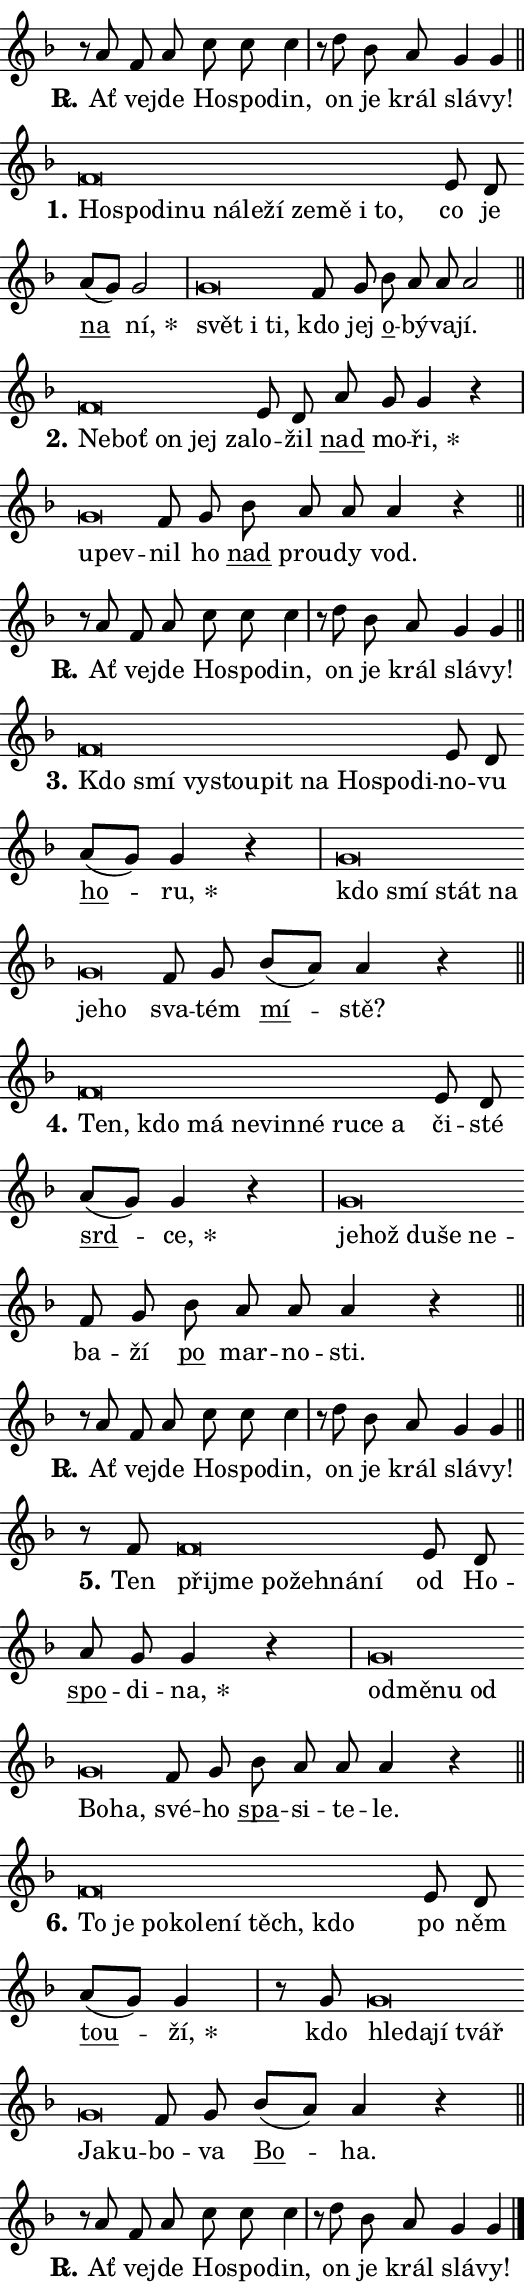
\version "2.24.0"
\header { tagline = "" }
\paper {
  indent = 0\cm
  top-margin = 0\cm
  right-margin = 0.13\cm % to fit lyric hyphens
  bottom-margin = 0\cm
  left-margin = 0\cm
  paper-width = 9\cm
  page-breaking = #ly:one-page-breaking
  system-system-spacing.basic-distance = #11
  score-system-spacing.basic-distance = #11
  ragged-last = ##f
}


%% Author: Thomas Morley
%% https://lists.gnu.org/archive/html/lilypond-user/2020-05/msg00002.html
#(define (line-position grob)
"Returns position of @var[grob} in current system:
   @code{'start}, if at first time-step
   @code{'end}, if at last time-step
   @code{'middle} otherwise
"
  (let* ((col (ly:item-get-column grob))
         (ln (ly:grob-object col 'left-neighbor))
         (rn (ly:grob-object col 'right-neighbor))
         (col-to-check-left (if (ly:grob? ln) ln col))
         (col-to-check-right (if (ly:grob? rn) rn col))
         (break-dir-left
           (and
             (ly:grob-property col-to-check-left 'non-musical #f)
             (ly:item-break-dir col-to-check-left)))
         (break-dir-right
           (and
             (ly:grob-property col-to-check-right 'non-musical #f)
             (ly:item-break-dir col-to-check-right))))
        (cond ((eqv? 1 break-dir-left) 'start)
              ((eqv? -1 break-dir-right) 'end)
              (else 'middle))))

#(define (tranparent-at-line-position vctor)
  (lambda (grob)
  "Relying on @code{line-position} select the relevant enry from @var{vctor}.
Used to determine transparency,"
    (case (line-position grob)
      ((end) (not (vector-ref vctor 0)))
      ((middle) (not (vector-ref vctor 1)))
      ((start) (not (vector-ref vctor 2))))))

noteHeadBreakVisibility =
#(define-music-function (break-visibility)(vector?)
"Makes @code{NoteHead}s transparent relying on @var{break-visibility}"
#{
  \override NoteHead.transparent =
    #(tranparent-at-line-position break-visibility)
#})

#(define delete-ledgers-for-transparent-note-heads
  (lambda (grob)
    "Reads whether a @code{NoteHead} is transparent.
If so this @code{NoteHead} is removed from @code{'note-heads} from
@var{grob}, which is supposed to be @code{LedgerLineSpanner}.
As a result ledgers are not printed for this @code{NoteHead}"
    (let* ((nhds-array (ly:grob-object grob 'note-heads))
           (nhds-list
             (if (ly:grob-array? nhds-array)
                 (ly:grob-array->list nhds-array)
                 '()))
           ;; Relies on the transparent-property being done before
           ;; Staff.LedgerLineSpanner.after-line-breaking is executed.
           ;; This is fragile ...
           (to-keep
             (remove
               (lambda (nhd)
                 (ly:grob-property nhd 'transparent #f))
               nhds-list)))
      ;; TODO find a better method to iterate over grob-arrays, similiar
      ;; to filter/remove etc for lists
      ;; For now rebuilt from scratch
      (set! (ly:grob-object grob 'note-heads)  '())
      (for-each
        (lambda (nhd)
          (ly:pointer-group-interface::add-grob grob 'note-heads nhd))
        to-keep))))

squashNotes = {
  \override NoteHead.X-extent = #'(-0.2 . 0.2)
  \override NoteHead.Y-extent = #'(-0.75 . 0)
  \override NoteHead.stencil =
    #(lambda (grob)
       (let ((pos (ly:grob-property grob 'staff-position)))
         (begin
           (if (< pos -7) (display "ERROR: Lower brevis then expected\n") (display ""))
           (if (<= pos -6) ly:text-interface::print ly:note-head::print))))
}
unSquashNotes = {
  \revert NoteHead.X-extent
  \revert NoteHead.Y-extent
  \revert NoteHead.stencil
}

hideNotes = \noteHeadBreakVisibility #begin-of-line-visible
unHideNotes = \noteHeadBreakVisibility #all-visible

% work-around for resetting accidentals
% https://lilypond.org/doc/v2.23/Documentation/notation/displaying-rhythms#unmetered-music
cadenzaMeasure = {
  \cadenzaOff
  \partial 1024 s1024
  \cadenzaOn
}

#(define-markup-command (accent layout props text) (markup?)
  "Underline accented syllable"
  (interpret-markup layout props
    #{\markup \override #'(offset . 4.3) \underline { #text }#}))

responsum = \markup \concat {
  "R" \hspace #-1.05 \path #0.1 #'((moveto 0 0.07) (lineto 0.9 0.8)) \hspace #0.05 "."
}

spaceSize = #0.6828661417322834 % exact space size for TeX Gyre Schola

\layout {
  \context {
    \Staff
    \remove "Time_signature_engraver"
    \override LedgerLineSpanner.after-line-breaking = #delete-ledgers-for-transparent-note-heads
  }
  \context {
    \Lyrics {
      \override LyricSpace.minimum-distance = \spaceSize
      \override LyricText.font-name = #"TeX Gyre Schola"
      \override LyricText.font-size = 1
      \override StanzaNumber.font-name = #"TeX Gyre Schola Bold"
      \override StanzaNumber.font-size = 1
    }
  }
  \context {
    \Score 
    \override NoteHead.text =
      #(lambda (grob) 
        (let ((pos (ly:grob-property grob 'staff-position)))
          #{\markup {
            \combine
              \halign #-0.55 \raise #(if (= pos -6) 0 0.5) \override #'(thickness . 2) \draw-line #'(3.2 . 0)
              \musicglyph "noteheads.sM1"
          }#}))
  }
}

% magnetic-lyrics.ily
%
%   written by
%     Jean Abou Samra <jean@abou-samra.fr>
%     Werner Lemberg <wl@gnu.org>
%
%   adapted by
%     Jiri Hon <jiri.hon@gmail.com>
%
% Version 2022-Apr-15

% https://www.mail-archive.com/lilypond-user@gnu.org/msg149350.html

#(define (Left_hyphen_pointer_engraver context)
   "Collect syllable-hyphen-syllable occurrences in lyrics and store
them in properties.  This engraver only looks to the left.  For
example, if the lyrics input is @code{foo -- bar}, it does the
following.

@itemize @bullet
@item
Set the @code{text} property of the @code{LyricHyphen} grob between
@q{foo} and @q{bar} to @code{foo}.

@item
Set the @code{left-hyphen} property of the @code{LyricText} grob with
text @q{foo} to the @code{LyricHyphen} grob between @q{foo} and
@q{bar}.
@end itemize

Use this auxiliary engraver in combination with the
@code{lyric-@/text::@/apply-@/magnetic-@/offset!} hook."
   (let ((hyphen #f)
         (text #f))
     (make-engraver
      (acknowledgers
       ((lyric-syllable-interface engraver grob source-engraver)
        (set! text grob)))
      (end-acknowledgers
       ((lyric-hyphen-interface engraver grob source-engraver)
        ;(when (not (grob::has-interface grob 'lyric-space-interface))
          (set! hyphen grob)));)
      ((stop-translation-timestep engraver)
       (when (and text hyphen)
         (ly:grob-set-object! text 'left-hyphen hyphen))
       (set! text #f)
       (set! hyphen #f)))))

#(define (lyric-text::apply-magnetic-offset! grob)
   "If the space between two syllables is less than the value in
property @code{LyricText@/.details@/.squash-threshold}, move the right
syllable to the left so that it gets concatenated with the left
syllable.

Use this function as a hook for
@code{LyricText@/.after-@/line-@/breaking} if the
@code{Left_@/hyphen_@/pointer_@/engraver} is active."
   (let ((hyphen (ly:grob-object grob 'left-hyphen #f)))
     (when hyphen
       (let ((left-text (ly:spanner-bound hyphen LEFT)))
         (when (grob::has-interface left-text 'lyric-syllable-interface)
           (let* ((common (ly:grob-common-refpoint grob left-text X))
                  (this-x-ext (ly:grob-extent grob common X))
                  (left-x-ext
                   (begin
                     ;; Trigger magnetism for left-text.
                     (ly:grob-property left-text 'after-line-breaking)
                     (ly:grob-extent left-text common X)))
                  ;; `delta` is the gap width between two syllables.
                  (delta (- (interval-start this-x-ext)
                            (interval-end left-x-ext)))
                  (details (ly:grob-property grob 'details))
                  (threshold (assoc-get 'squash-threshold details 0.2)))
             (when (< delta threshold)
               (let* (;; We have to manipulate the input text so that
                      ;; ligatures crossing syllable boundaries are not
                      ;; disabled.  For languages based on the Latin
                      ;; script this is essentially a beautification.
                      ;; However, for non-Western scripts it can be a
                      ;; necessity.
                      (lt (ly:grob-property left-text 'text))
                      (rt (ly:grob-property grob 'text))
                      (is-space (grob::has-interface hyphen 'lyric-space-interface))
                      (space (if is-space " " ""))
                      (extra-delta (if is-space spaceSize 0))
                      ;; Append new syllable.
                      (ltrt-space (if (and (string? lt) (string? rt))
                                (string-append lt space rt)
                                (make-concat-markup (list lt space rt))))
                      ;; Right-align `ltrt` to the right side.
                      (ltrt-space-markup (grob-interpret-markup
                               grob
                               (make-translate-markup
                                (cons (interval-length this-x-ext) 0)
                                (make-right-align-markup ltrt-space)))))
                 (begin
                   ;; Don't print `left-text`.
                   (ly:grob-set-property! left-text 'stencil #f)
                   ;; Set text and stencil (which holds all collected
                   ;; syllables so far) and shift it to the left.
                   (ly:grob-set-property! grob 'text ltrt-space)
                   (ly:grob-set-property! grob 'stencil ltrt-space-markup)
                   (ly:grob-translate-axis! grob (- (- delta extra-delta)) X))))))))))


#(define (lyric-hyphen::displace-bounds-first grob)
   ;; Make very sure this callback isn't triggered too early.
   (let ((left (ly:spanner-bound grob LEFT))
         (right (ly:spanner-bound grob RIGHT)))
     (ly:grob-property left 'after-line-breaking)
     (ly:grob-property right 'after-line-breaking)
     (ly:lyric-hyphen::print grob)))

squashThreshold = #0.4

\layout {
  \context {
    \Lyrics
    \consists #Left_hyphen_pointer_engraver
    \override LyricText.after-line-breaking =
      #lyric-text::apply-magnetic-offset!
    \override LyricHyphen.stencil = #lyric-hyphen::displace-bounds-first
    \override LyricText.details.squash-threshold = \squashThreshold
    \override LyricHyphen.minimum-distance = 0
    \override LyricHyphen.minimum-length = \squashThreshold
  }
}

squashText = \override LyricText.details.squash-threshold = 9999
unSquashText = \override LyricText.details.squash-threshold = \squashThreshold

leftText = \override LyricText.self-alignment-X = #LEFT
unLeftText = \revert LyricText.self-alignment-X

starOffset = #(lambda (grob) 
                (let ((x_offset (ly:self-alignment-interface::aligned-on-x-parent grob)))
                  (if (= x_offset 0) 0 (+ x_offset 1.2))))

star = #(define-music-function (syllable)(string?)
"Append star separator at the end of a syllable"
#{
  \once \override LyricText.X-offset = #starOffset
  \lyricmode { \markup {
    #syllable
    \override #'((font-name . "TeX Gyre Schola Bold")) \hspace #0.2 \lower #0.65 \larger "*"
  } }
#})

starAccent = #(define-music-function (syllable)(string?)
"Append star separator at the end of a syllable and make accent"
#{
  \once \override LyricText.X-offset = #starOffset
  \lyricmode { \markup {
    \accent #syllable
    \override #'((font-name . "TeX Gyre Schola Bold")) \hspace #0.2 \lower #0.65 \larger "*"
  } }
#})

breath = #(define-music-function (syllable)(string?)
"Append breathing indicator at the end of a syllable"
#{
  \lyricmode { \markup { #syllable "+" } }
#})

optionalBreath = #(define-music-function (syllable)(string?)
"Append optional breathing indicator at the end of a syllable"
#{
  \lyricmode { \markup { #syllable "(+)" } }
#})


\score {
    <<
        \new Voice = "melody" { \cadenzaOn \key f \major \relative { r8 a' f a c c c4 \cadenzaMeasure \bar "|" r8 d bes a g4 g \cadenzaMeasure \bar "||" \break } }
        \new Lyrics \lyricsto "melody" { \lyricmode { \set stanza = \responsum
Ať ve -- jde Ho -- spo -- din, on je král slá -- vy! } }
    >>
    \layout {}
}

\score {
    <<
        \new Voice = "melody" { \cadenzaOn \key f \major \relative { \squashNotes f'\breve*1/16 \hideNotes \breve*1/16 \bar "" \breve*1/16 \bar "" \breve*1/16 \bar "" \breve*1/16 \bar "" \breve*1/16 \bar "" \breve*1/16 \bar "" \breve*1/16 \bar "" \breve*1/16 \bar "" \breve*1/16 \breve*1/16 \bar "" \unHideNotes \unSquashNotes e8 d \bar "" a'[( g)] g2 \cadenzaMeasure \bar "|" \squashNotes g\breve*1/16 \hideNotes \breve*1/16 \breve*1/16 \bar "" \unHideNotes \unSquashNotes f8 g \bar "" bes a a a2 \cadenzaMeasure \bar "||" \break } }
        \new Lyrics \lyricsto "melody" { \lyricmode { \set stanza = "1."
\leftText Ho -- \squashText spo -- di -- nu ná -- le -- ží ze -- mě i to, \unLeftText \unSquashText co je \markup \accent na \star ní, \leftText svět \squashText i ti, \unLeftText \unSquashText kdo jej \markup \accent o -- bý -- va -- jí. } }
    >>
    \layout {}
}

\score {
    <<
        \new Voice = "melody" { \cadenzaOn \key f \major \relative { \squashNotes f'\breve*1/16 \hideNotes \breve*1/16 \bar "" \breve*1/16 \bar "" \breve*1/16 \breve*1/16 \bar "" \unHideNotes \unSquashNotes e8 d \bar "" a' g g4 r \cadenzaMeasure \bar "|" \squashNotes g\breve*1/16 \hideNotes \breve*1/16 \bar "" \unHideNotes \unSquashNotes f8 g \bar "" bes a a a4 r \cadenzaMeasure \bar "||" \break } }
        \new Lyrics \lyricsto "melody" { \lyricmode { \set stanza = "2."
\leftText Ne -- \squashText boť on jej za -- \unLeftText \unSquashText lo -- žil \markup \accent nad mo -- \star ři, \leftText u -- \squashText pev -- \unLeftText \unSquashText nil ho \markup \accent nad prou -- dy vod. } }
    >>
    \layout {}
}

\score {
    <<
        \new Voice = "melody" { \cadenzaOn \key f \major \relative { r8 a' f a c c c4 \cadenzaMeasure \bar "|" r8 d bes a g4 g \cadenzaMeasure \bar "||" \break } }
        \new Lyrics \lyricsto "melody" { \lyricmode { \set stanza = \responsum
Ať ve -- jde Ho -- spo -- din, on je král slá -- vy! } }
    >>
    \layout {}
}

\score {
    <<
        \new Voice = "melody" { \cadenzaOn \key f \major \relative { \squashNotes f'\breve*1/16 \hideNotes \breve*1/16 \bar "" \breve*1/16 \bar "" \breve*1/16 \bar "" \breve*1/16 \bar "" \breve*1/16 \bar "" \breve*1/16 \bar "" \breve*1/16 \breve*1/16 \bar "" \unHideNotes \unSquashNotes e8 d \bar "" a'[( g)] g4 r \cadenzaMeasure \bar "|" \squashNotes g\breve*1/16 \hideNotes \breve*1/16 \bar "" \breve*1/16 \bar "" \breve*1/16 \bar "" \breve*1/16 \breve*1/16 \bar "" \unHideNotes \unSquashNotes f8 g \bar "" bes[( a)] a4 r \cadenzaMeasure \bar "||" \break } }
        \new Lyrics \lyricsto "melody" { \lyricmode { \set stanza = "3."
\leftText Kdo \squashText smí vy -- stou -- pit na Ho -- spo -- di -- \unLeftText \unSquashText no -- vu \markup \accent ho -- \star ru, \leftText kdo \squashText smí stát na je -- ho \unLeftText \unSquashText sva -- tém \markup \accent mí -- stě? } }
    >>
    \layout {}
}

\score {
    <<
        \new Voice = "melody" { \cadenzaOn \key f \major \relative { \squashNotes f'\breve*1/16 \hideNotes \breve*1/16 \bar "" \breve*1/16 \bar "" \breve*1/16 \bar "" \breve*1/16 \bar "" \breve*1/16 \bar "" \breve*1/16 \bar "" \breve*1/16 \breve*1/16 \bar "" \unHideNotes \unSquashNotes e8 d \bar "" a'[( g)] g4 r \cadenzaMeasure \bar "|" \squashNotes g\breve*1/16 \hideNotes \breve*1/16 \bar "" \breve*1/16 \bar "" \breve*1/16 \breve*1/16 \bar "" \unHideNotes \unSquashNotes f8 g \bar "" bes a a a4 r \cadenzaMeasure \bar "||" \break } }
        \new Lyrics \lyricsto "melody" { \lyricmode { \set stanza = "4."
\leftText Ten, \squashText kdo má ne -- vin -- né ru -- ce a \unLeftText \unSquashText či -- sté \markup \accent srd -- \star ce, \leftText je -- \squashText hož du -- še ne -- \unLeftText \unSquashText ba -- ží \markup \accent po mar -- no -- sti. } }
    >>
    \layout {}
}

\score {
    <<
        \new Voice = "melody" { \cadenzaOn \key f \major \relative { r8 a' f a c c c4 \cadenzaMeasure \bar "|" r8 d bes a g4 g \cadenzaMeasure \bar "||" \break } }
        \new Lyrics \lyricsto "melody" { \lyricmode { \set stanza = \responsum
Ať ve -- jde Ho -- spo -- din, on je král slá -- vy! } }
    >>
    \layout {}
}

\score {
    <<
        \new Voice = "melody" { \cadenzaOn \key f \major \relative { r8 f' \squashNotes f\breve*1/16 \hideNotes \breve*1/16 \bar "" \breve*1/16 \bar "" \breve*1/16 \bar "" \breve*1/16 \breve*1/16 \bar "" \unHideNotes \unSquashNotes e8 d \bar "" a' g g4 r \cadenzaMeasure \bar "|" \squashNotes g\breve*1/16 \hideNotes \breve*1/16 \bar "" \breve*1/16 \bar "" \breve*1/16 \bar "" \breve*1/16 \breve*1/16 \bar "" \unHideNotes \unSquashNotes f8 g \bar "" bes a a a4 r \cadenzaMeasure \bar "||" \break } }
        \new Lyrics \lyricsto "melody" { \lyricmode { \set stanza = "5."
Ten \leftText při -- \squashText jme po -- žeh -- ná -- ní \unLeftText \unSquashText od Ho -- \markup \accent spo -- di -- \star na, \leftText od -- \squashText mě -- nu od Bo -- ha, \unLeftText \unSquashText své -- ho \markup \accent spa -- si -- te -- le. } }
    >>
    \layout {}
}

\score {
    <<
        \new Voice = "melody" { \cadenzaOn \key f \major \relative { \squashNotes f'\breve*1/16 \hideNotes \breve*1/16 \bar "" \breve*1/16 \bar "" \breve*1/16 \bar "" \breve*1/16 \bar "" \breve*1/16 \bar "" \breve*1/16 \breve*1/16 \bar "" \unHideNotes \unSquashNotes e8 d \bar "" a'[( g)] g4 \cadenzaMeasure \bar "|" r8 g \squashNotes g\breve*1/16 \hideNotes \breve*1/16 \bar "" \breve*1/16 \bar "" \breve*1/16 \bar "" \breve*1/16 \breve*1/16 \bar "" \unHideNotes \unSquashNotes f8 g \bar "" bes[( a)] a4 r \cadenzaMeasure \bar "||" \break } }
        \new Lyrics \lyricsto "melody" { \lyricmode { \set stanza = "6."
\leftText To \squashText je po -- ko -- le -- ní těch, kdo \unLeftText \unSquashText po něm \markup \accent tou -- \star ží, kdo \leftText hle -- \squashText da -- jí tvář Ja -- ku -- \unLeftText \unSquashText bo -- va \markup \accent Bo -- ha. } }
    >>
    \layout {}
}

\score {
    <<
        \new Voice = "melody" { \cadenzaOn \key f \major \relative { r8 a' f a c c c4 \cadenzaMeasure \bar "|" r8 d bes a g4 g \cadenzaMeasure \bar "||" \break } \bar "|." }
        \new Lyrics \lyricsto "melody" { \lyricmode { \set stanza = \responsum
Ať ve -- jde Ho -- spo -- din, on je král slá -- vy! } }
    >>
    \layout {}
}
